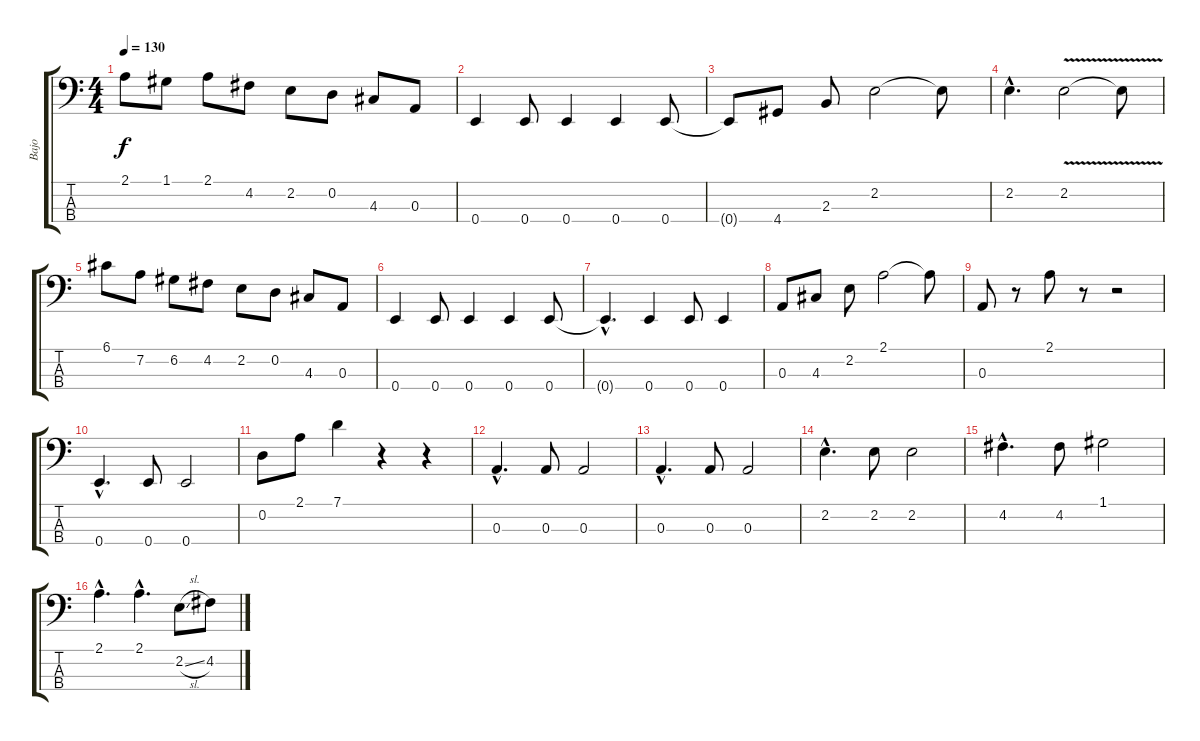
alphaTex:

\track ("Bajo" "Bajo") {instrument electricbassfinger}
\staff {score tabs}
\tuning (G2 D2 A1 E1) {hide}
\ts (4 4)
\tempo 130
\clef f4
\ks c
2.1.8{dy f} 1.1.8 2.1.8 4.2.8 2.2.8 0.2.8 4.3.8 0.3.8 |
0.4.4 0.4.8 0.4.4 0.4.4 0.4.8 |
0.4{t}.8 4.4.8 2.3.8 2.2.2 2.2{t}.8 |
2.2{hac}.4{d} 2.2{v}.2 2.2{t}.8 |
6.1.8 7.2.8 6.2.8 4.2.8 2.2.8 0.2.8 4.3.8 0.3.8 |
0.4.4 0.4.8 0.4.4 0.4.4 0.4.8 |
0.4{hac t}.4{d} 0.4.4 0.4.8 0.4.4 |
0.3.8 4.3.8 2.2.8 2.1.2 2.1{t}.8 |
0.3.8 r.8 2.1.8 r.8 r.2 |
0.4{hac}.4{d} 0.4.8 0.4.2 |
0.2.8 2.1.8 7.1.4 r.4 r.4 |
0.3{hac}.4{d} 0.3.8 0.3.2 |
0.3{hac}.4{d} 0.3.8 0.3.2 |
2.2{hac}.4{d} 2.2.8 2.2.2 |
4.2{hac}.4{d} 4.2.8 1.1.2 |
2.1{hac}.4{d} 2.1{hac}.4{d} 2.2{sl}.8 4.2.8
